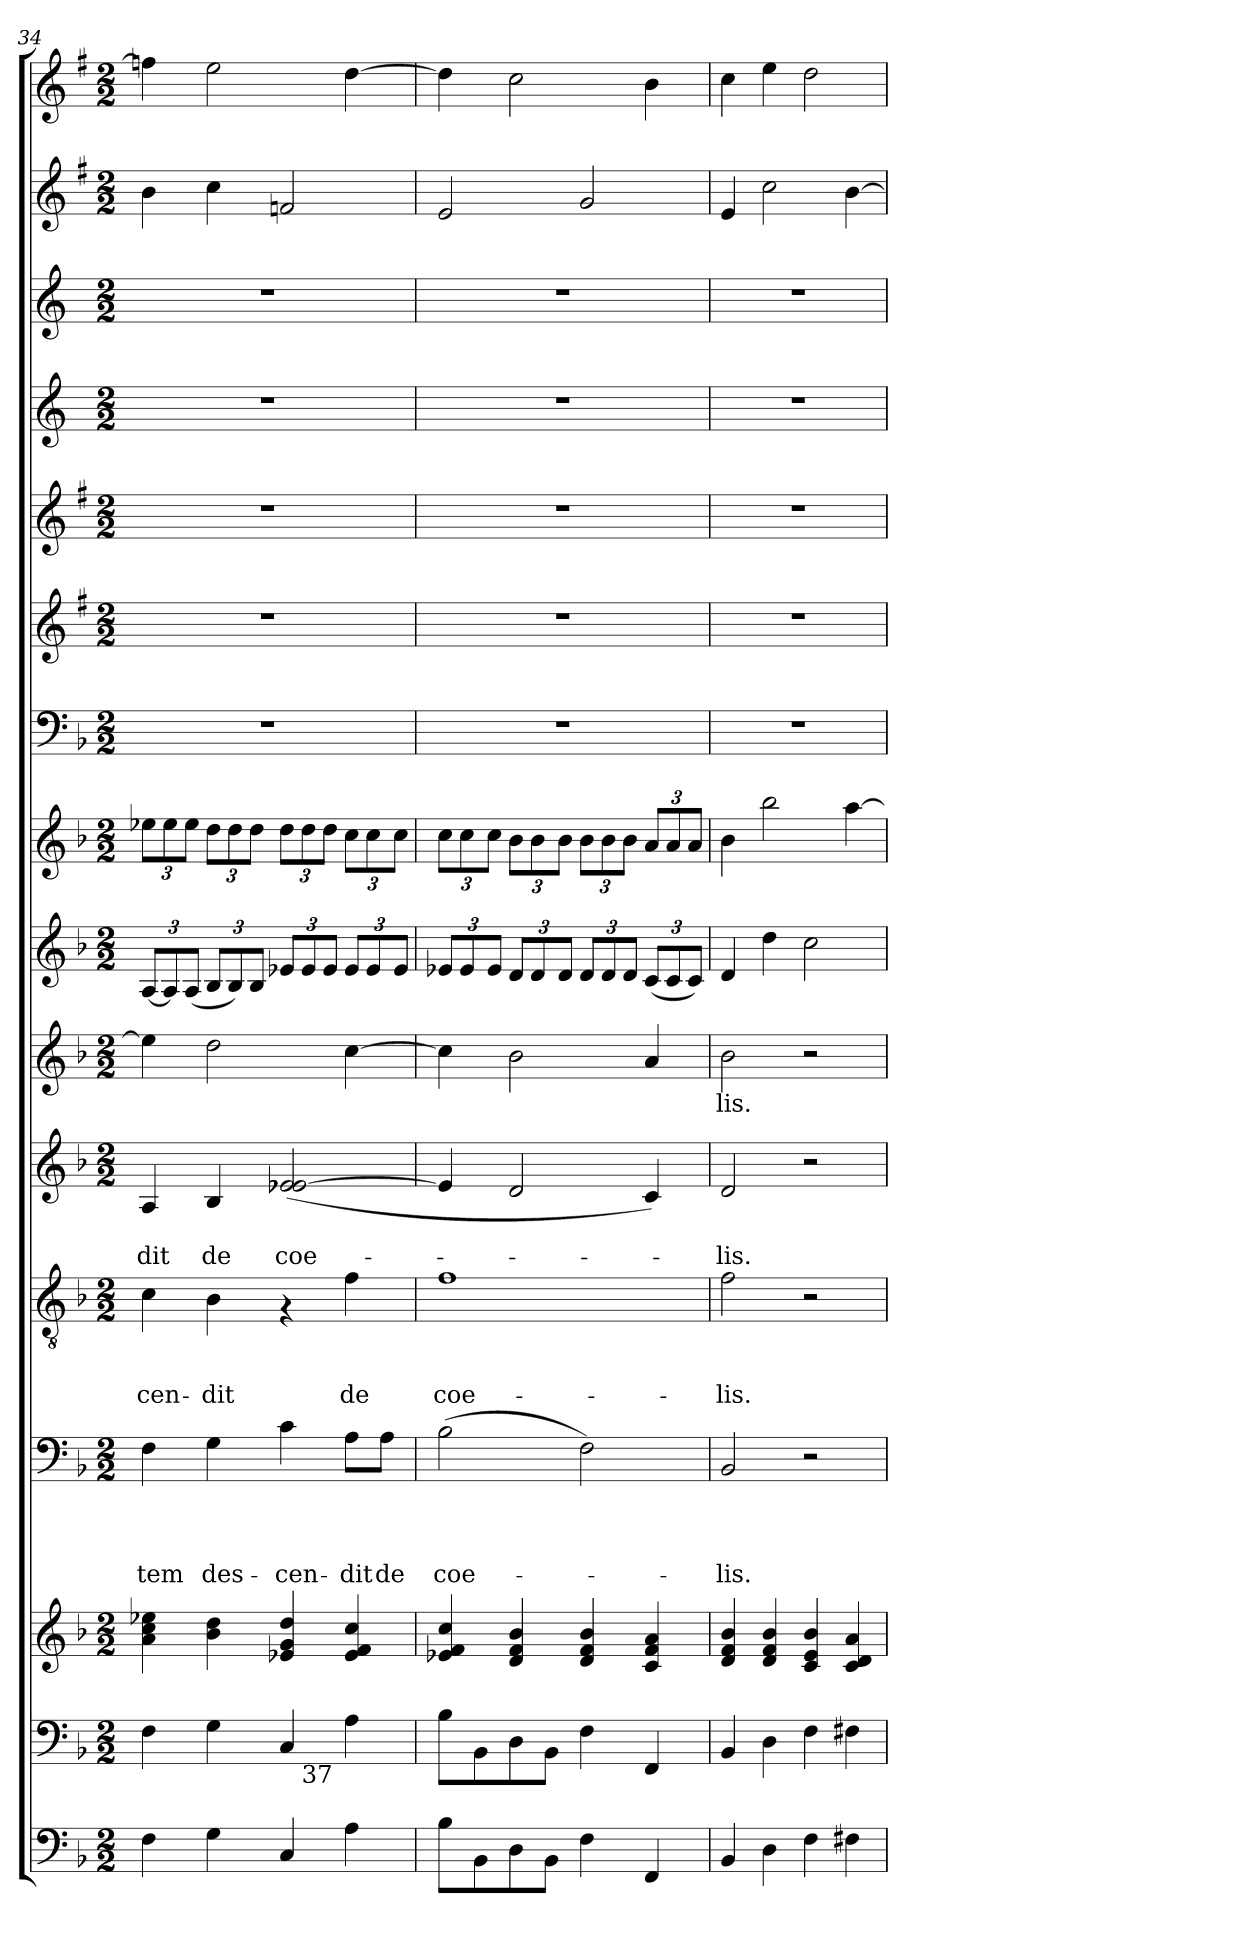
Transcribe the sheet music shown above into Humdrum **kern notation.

**kern	**kern	**kern	**kern	**text	**text	**text	**text	**kern	**text	**text	**text	**kern	**text	**text	**kern	**text	**kern	**kern	**kern	**kern	**kern	**kern	**kern	**kern	**kern
*part15	*part14	*part14	*part13	*part13	*part13	*part13	*part13	*part12	*part12	*part12	*part12	*part11	*part11	*part11	*part10	*part10	*part9	*part8	*part7	*part6	*part5	*part4	*part3	*part2	*part1
*staff16	*staff15	*staff14	*staff13	*staff13	*staff13	*staff13	*staff13	*staff12	*staff12	*staff12	*staff12	*staff11	*staff11	*staff11	*staff10	*staff10	*staff9	*staff8	*staff7	*staff6	*staff5	*staff4	*staff3	*staff2	*staff1
*clefF4	*clefF4	*clefG2	*clefF4	*	*	*	*	*clefGv2	*	*	*	*clefG2	*	*	*clefG2	*	*clefG2	*clefG2	*clefF4	*clefG2	*clefG2	*clefG2	*clefG2	*clefG2	*clefG2
*	*	*	*	*	*	*	*	*	*	*	*	*	*	*	*	*	*	*	*	*ITrd1c2	*ITrd1c2	*ITrd-3c-5	*ITrd-3c-5	*ITrd1c2	*ITrd1c2
*k[b-]	*k[b-]	*k[b-]	*k[b-]	*	*	*	*	*k[b-]	*	*	*	*k[b-]	*	*	*k[b-]	*	*k[b-]	*k[b-]	*k[b-]	*k[b-]	*k[b-]	*k[b-]	*k[b-]	*k[b-]	*k[b-]
*F:	*F:	*F:	*F:	*	*	*	*	*F:	*	*	*	*F:	*	*	*F:	*	*F:	*F:	*F:	*F:	*F:	*F:	*F:	*F:	*F:
*M2/2	*M2/2	*M2/2	*M2/2	*	*	*	*	*M2/2	*	*	*	*M2/2	*	*	*M2/2	*	*M2/2	*M2/2	*M2/2	*M2/2	*M2/2	*M2/2	*M2/2	*M2/2	*M2/2
=34	=34	=34	=34	=34	=34	=34	=34	=34	=34	=34	=34	=34	=34	=34	=34	=34	=34	=34	=34	=34	=34	=34	=34	=34	=34
!	!	!	!	!	!	!	!LO:LY:b	!	!	!	!LO:LY:b	!	!	!LO:LY:b	!	!	!	!	!	!	!	!	!	!	!
*	*	*	*	*	*	*	*	*	*	*	*	*	*	*	*	*	*Xbrackettup	*Xbrackettup	*	*	*	*	*	*	*
*	*^	*	*	*	*	*	*	*	*	*	*	*	*	*	*	*	*	*	*	*	*	*	*	*	*
4F\	4F\	3..ryy	4a\ 4cc\ 4ee-X\	4F\	.	.	.	-tem	4c\	.	.	-cen-	4A/	.	-dit	4ee-\]	.	[>12A/L	12ee-X\L	1r	1r	1r	1r	1r	4a\	4ee-X\]
.	.	.	.	.	.	.	.	.	.	.	.	.	.	.	.	.	.	12A/]	12ee-\	.	.	.	.	.	.	.
.	.	.	.	.	.	.	.	.	.	.	.	.	.	.	.	.	.	(12A/J	12ee-\J	.	.	.	.	.	.	.
!	!	!	!	!	!	!	!	!LO:LY:b	!	!	!	!LO:LY:b	!	!	!LO:LY:b	!	!	!	!	!	!	!	!	!	!	!
4G\	4G\	.	4b-\ 4dd\	4G\	.	.	.	des-	4B-\	.	.	-dit	4B-/	.	de	2dd\	.	12B-/L	12dd\L	.	.	.	.	.	4b-\	2dd\
.	.	.	.	.	.	.	.	.	.	.	.	.	.	.	.	.	.	12B-/)	12dd\	.	.	.	.	.	.	.
.	.	.	.	.	.	.	.	.	.	.	.	.	.	.	.	.	.	12B-/J	12dd\J	.	.	.	.	.	.	.
!	!	!	!	!	!	!	!	!LO:LY:b	!	!	!	!	!	!	!LO:LY:b	!	!	!	!	!	!	!	!	!	!	!
4C/	4C/	.	4e-X/ 4g/ 4dd/	4c\	.	.	.	-cen-	4rF	.	.	.	(<2e-X/ [<2e-X/	.	coe-	.	.	12e-X/L	12dd\L	.	.	.	.	.	2e-X/	.
!	!	!LO:TX:b:t=37	!	!	!	!	!	!	!	!	!	!	!	!	!	!	!	!	!	!	!	!	!	!	!	!
.	.	3ryy	.	.	.	.	.	.	.	.	.	.	.	.	.	.	.	12e-/	12dd\	.	.	.	.	.	.	.
.	.	.	.	.	.	.	.	.	.	.	.	.	.	.	.	.	.	12e-/J	12dd\J	.	.	.	.	.	.	.
!	!	!	!	!	!	!	!	!LO:LY:b	!	!	!	!LO:LY:b	!	!	!	!	!	!	!	!	!	!	!	!	!	!
4A\	4A\	.	4e-/ 4f/ 4cc/	8A\L	.	.	.	-dit	4f\	.	.	de	.	.	.	[>4cc\	.	12e-/L	12cc\L	.	.	.	.	.	.	[>4cc\
.	.	.	.	.	.	.	.	.	.	.	.	.	.	.	.	.	.	12e-/	12cc\	.	.	.	.	.	.	.
!	!	!	!	!	!	!	!	!LO:LY:b	!	!	!	!	!	!	!	!	!	!	!	!	!	!	!	!	!	!
.	.	.	.	8A\J	.	.	.	de	.	.	.	.	.	.	.	.	.	.	.	.	.	.	.	.	.	.
.	.	12ryy	.	.	.	.	.	.	.	.	.	.	.	.	.	.	.	12e-/J	12cc\J	.	.	.	.	.	.	.
=35	=35	=35	=35	=35	=35	=35	=35	=35	=35	=35	=35	=35	=35	=35	=35	=35	=35	=35	=35	=35	=35	=35	=35	=35	=35	=35
!	!	!	!	!	!	!	!	!LO:LY:b	!	!	!	!LO:LY:b	!	!	!	!	!	!	!	!	!	!	!	!	!	!
*	*v	*v	*	*	*	*	*	*	*	*	*	*	*	*	*	*	*	*	*	*	*	*	*	*	*	*
8B-\L	8B-\L	4e-X/ 4f/ 4cc/	(>2B-\	.	.	.	coe-	1f	.	.	coe-	4e-/]	.	.	4cc\]	.	12e-X/L	12cc\L	1r	1r	1r	1r	1r	2d/	4cc\]
.	.	.	.	.	.	.	.	.	.	.	.	.	.	.	.	.	12e-/	12cc\	.	.	.	.	.	.	.
8BB-\	8BB-\	.	.	.	.	.	.	.	.	.	.	.	.	.	.	.	.	.	.	.	.	.	.	.	.
.	.	.	.	.	.	.	.	.	.	.	.	.	.	.	.	.	12e-/J	12cc\J	.	.	.	.	.	.	.
8D\	8D\	4d/ 4f/ 4b-/	.	.	.	.	.	.	.	.	.	2d/	.	.	2b-\	.	12d/L	12b-\L	.	.	.	.	.	.	2b-\
.	.	.	.	.	.	.	.	.	.	.	.	.	.	.	.	.	12d/	12b-\	.	.	.	.	.	.	.
8BB-\J	8BB-\J	.	.	.	.	.	.	.	.	.	.	.	.	.	.	.	.	.	.	.	.	.	.	.	.
.	.	.	.	.	.	.	.	.	.	.	.	.	.	.	.	.	12d/J	12b-\J	.	.	.	.	.	.	.
4F\	4F\	4d/ 4f/ 4b-/	2F\)	.	.	.	.	.	.	.	.	.	.	.	.	.	12d/L	12b-\L	.	.	.	.	.	2f/	.
.	.	.	.	.	.	.	.	.	.	.	.	.	.	.	.	.	12d/	12b-\	.	.	.	.	.	.	.
.	.	.	.	.	.	.	.	.	.	.	.	.	.	.	.	.	12d/J	12b-\J	.	.	.	.	.	.	.
4FF/	4FF/	4c/ 4f/ 4a/	.	.	.	.	.	.	.	.	.	4c/)	.	.	4a/	.	(>12c/L	12a/L	.	.	.	.	.	.	4a\
.	.	.	.	.	.	.	.	.	.	.	.	.	.	.	.	.	12c/	12a/	.	.	.	.	.	.	.
.	.	.	.	.	.	.	.	.	.	.	.	.	.	.	.	.	12c/J)	12a/J	.	.	.	.	.	.	.
=36	=36	=36	=36	=36	=36	=36	=36	=36	=36	=36	=36	=36	=36	=36	=36	=36	=36	=36	=36	=36	=36	=36	=36	=36	=36
!	!	!	!	!	!	!	!LO:LY:b	!	!	!	!LO:LY:b	!	!	!LO:LY:b	!	!LO:LY:b	!	!	!	!	!	!	!	!	!
4BB-/	4BB-/	4d/ 4f/ 4b-/	2BB-/	.	.	.	-lis.	2f\	.	.	-lis.	2d/	.	-lis.	2b-\	-lis.	4d/	4b-\	1r	1r	1r	1r	1r	4d/	4b-\
4D\	4D\	4d/ 4f/ 4b-/	.	.	.	.	.	.	.	.	.	.	.	.	.	.	4dd\	2bb-\	.	.	.	.	.	2b-\	4dd\
4F\	4F\	4c/ 4e/ 4b-/	2r	.	.	.	.	2r	.	.	.	2r	.	.	2r	.	2cc\	.	.	.	.	.	.	.	2cc\
4F#X\	4F#X\	4c/ 4d/ 4a/	.	.	.	.	.	.	.	.	.	.	.	.	.	.	.	[>4aa\	.	.	.	.	.	[>4a\	.
=	=	=	=	=	=	=	=	=	=	=	=	=	=	=	=	=	=	=	=	=	=	=	=	=	=
*-	*-	*-	*-	*-	*-	*-	*-	*-	*-	*-	*-	*-	*-	*-	*-	*-	*-	*-	*-	*-	*-	*-	*-	*-	*-
